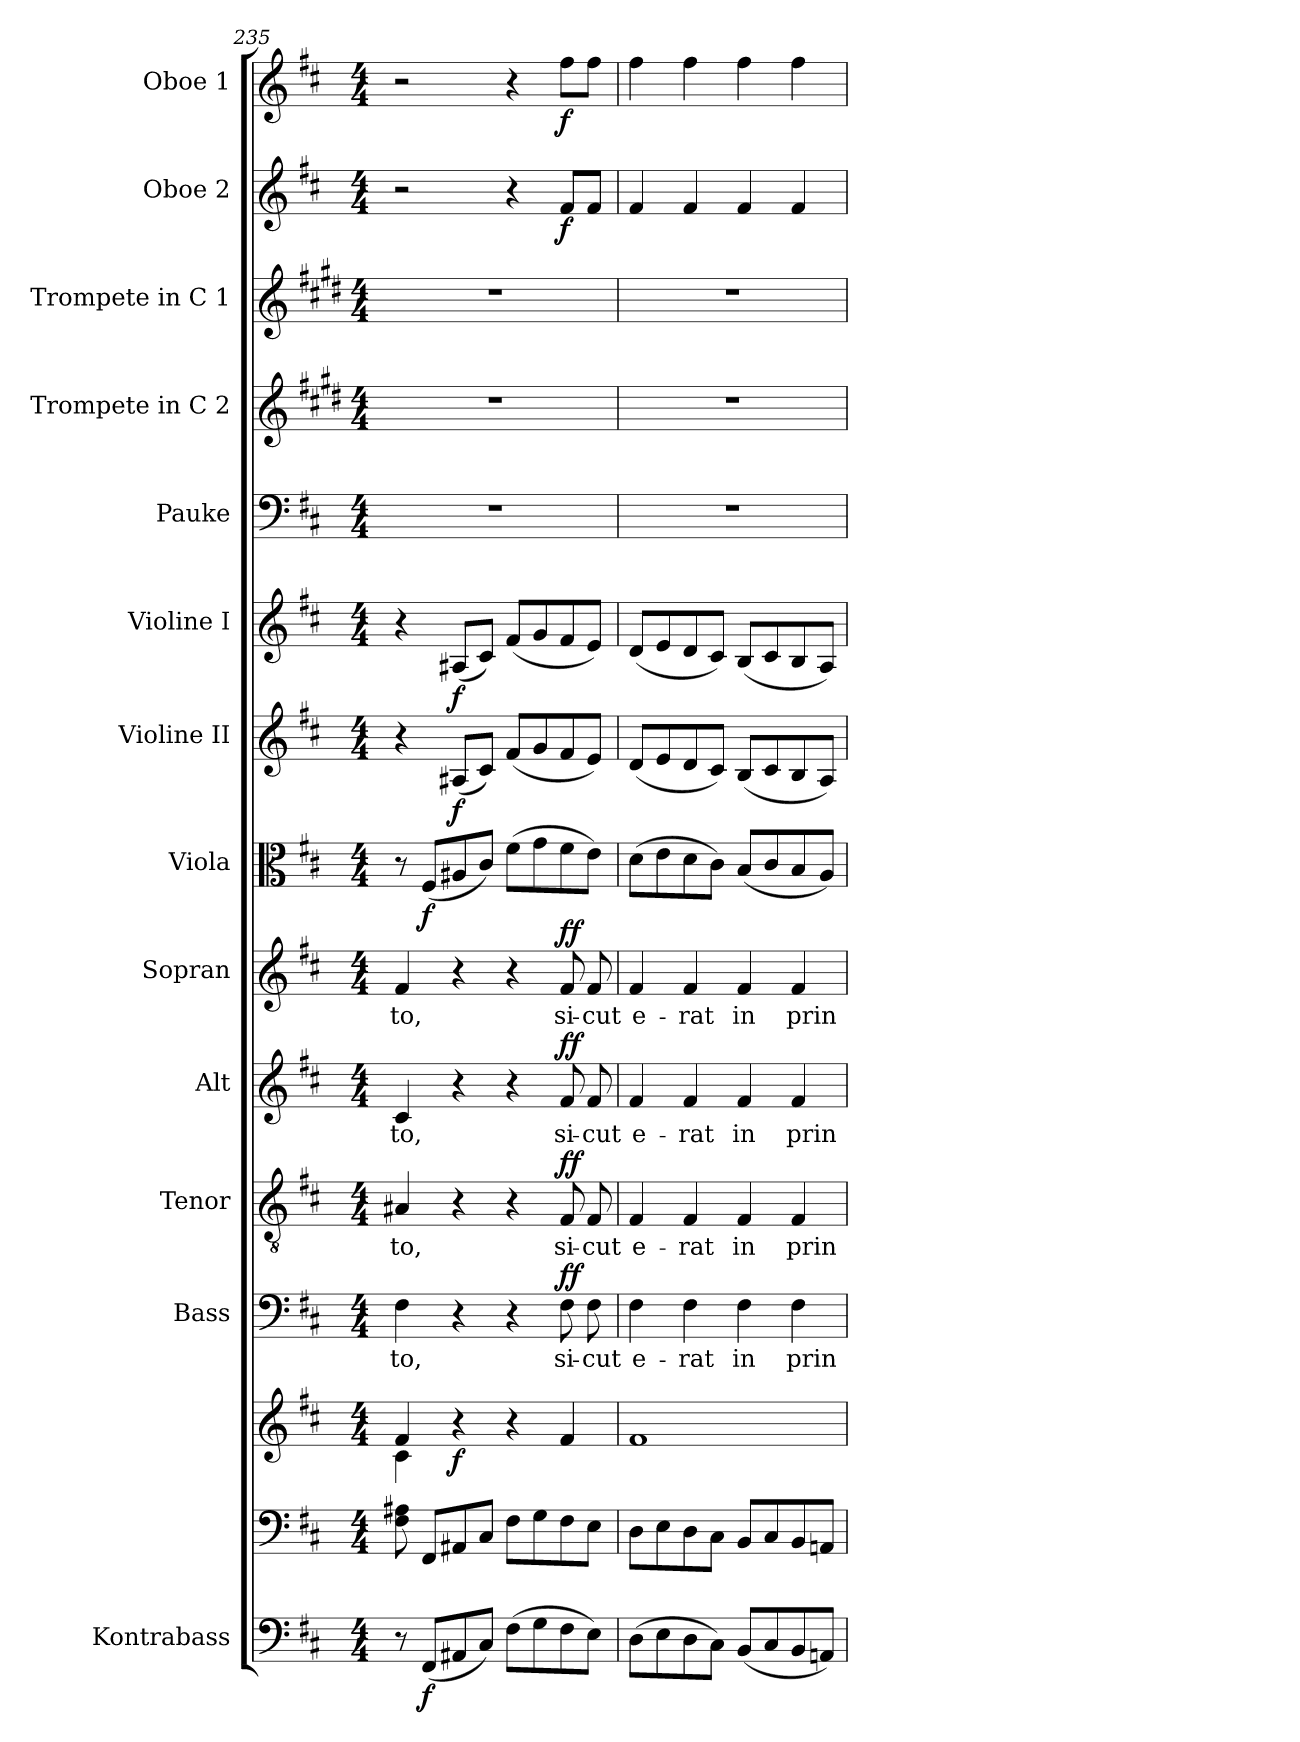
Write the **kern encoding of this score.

**kern	**dynam	**kern	**kern	**dynam	**kern	**text	**dynam	**kern	**text	**dynam	**kern	**text	**dynam	**kern	**text	**dynam	**kern	**dynam	**kern	**dynam	**kern	**dynam	**kern	**kern	**kern	**kern	**dynam	**kern	**dynam
*part14	*part14	*part13	*part13	*part13	*part12	*part12	*part12	*part11	*part11	*part11	*part10	*part10	*part10	*part9	*part9	*part9	*part8	*part8	*part7	*part7	*part6	*part6	*part5	*part4	*part3	*part2	*part2	*part1	*part1
*staff15	*staff15	*staff14	*staff13	*staff13/14	*staff12	*staff12	*staff12	*staff11	*staff11	*staff11	*staff10	*staff10	*staff10	*staff9	*staff9	*staff9	*staff8	*staff8	*staff7	*staff7	*staff6	*staff6	*staff5	*staff4	*staff3	*staff2	*staff2	*staff1	*staff1
*I"Kontrabass	*	*	*	*	*I"Bass	*	*	*I"Tenor	*	*	*I"Alt	*	*	*I"Sopran	*	*	*I"Viola	*	*I"Violine II	*	*I"Violine I	*	*I"Pauke	*I"Trompete in C 2	*I"Trompete in C 1	*I"Oboe 2	*	*I"Oboe 1	*
*I'Kb.	*	*	*	*	*I'B	*	*	*I'T	*	*	*I'A	*	*	*I'S	*	*	*I'Vla.	*	*I'Vl. II	*	*I'Vl. I	*	*I'Pk.	*	*	*I'Ob. 2	*	*I'Ob. 1	*
*clefF4	*	*clefF4	*clefG2	*	*clefF4	*	*	*clefGv2	*	*	*clefG2	*	*	*clefG2	*	*	*clefC3	*	*clefG2	*	*clefG2	*	*clefF4	*clefG2	*clefG2	*clefG2	*	*clefG2	*
*ITrd7c12	*	*	*	*	*	*	*	*	*	*	*	*	*	*	*	*	*	*	*	*	*	*	*	*ITrd1c2	*ITrd1c2	*	*	*	*
*k[f#c#]	*	*k[f#c#]	*k[f#c#]	*	*k[f#c#]	*	*	*k[f#c#]	*	*	*k[f#c#]	*	*	*k[f#c#]	*	*	*k[f#c#]	*	*k[f#c#]	*	*k[f#c#]	*	*k[f#c#]	*k[f#c#]	*k[f#c#]	*k[f#c#]	*	*k[f#c#]	*
*D:	*	*D:	*D:	*	*D:	*	*	*D:	*	*	*D:	*	*	*D:	*	*	*D:	*	*D:	*	*D:	*	*D:	*D:	*D:	*D:	*	*D:	*
*M4/4	*	*M4/4	*M4/4	*	*M4/4	*	*	*M4/4	*	*	*M4/4	*	*	*M4/4	*	*	*M4/4	*	*M4/4	*	*M4/4	*	*M4/4	*M4/4	*M4/4	*M4/4	*	*M4/4	*
=235	=235	=235	=235	=235	=235	=235	=235	=235	=235	=235	=235	=235	=235	=235	=235	=235	=235	=235	=235	=235	=235	=235	=235	=235	=235	=235	=235	=235	=235
*	*	*	*^	*	*	*	*	*	*	*	*	*	*	*	*	*	*	*	*	*	*	*	*	*	*	*	*	*	*
!	!	!	!	!	!	!	!LO:LY:b	!	!	!LO:LY:b	!	!	!LO:LY:b	!	!	!LO:LY:b	!	!	!	!	!	!	!	!	!	!	!	!	!	!
8r	.	8F#\ 8A#X\	4f#/	4c#\	.	4F#\	-to,	.	4A#X/	-to,	.	4c#/	-to,	.	4f#/	-to,	.	8r	.	4r	.	4r	.	1r	1r	1r	2r	.	2r	.
!	!LO:DY:b	!	!	!	!	!	!	!	!	!	!	!	!	!	!	!	!	!	!LO:DY:b	!	!	!	!	!	!	!	!	!	!	!
(<8FFF#/L	f	8FF#/L	.	.	.	.	.	.	.	.	.	.	.	.	.	.	.	(<8F#/L	f	.	.	.	.	.	.	.	.	.	.	.
!	!	!	!	!	!LO:DY:b	!	!	!	!	!	!	!	!	!	!	!	!	!	!	!	!LO:DY:b	!	!LO:DY:b	!	!	!	!	!	!	!
8AAA#X/	.	8AA#X/	4r	2.ryy	f	4r	.	.	4r	.	.	4r	.	.	4r	.	.	8A#X/	.	(<8A#X/L	f	(<8A#X/L	f	.	.	.	.	.	.	.
8CC#/J)	.	8C#/J	.	.	.	.	.	.	.	.	.	.	.	.	.	.	.	8c#/J)	.	8c#/J)	.	8c#/J)	.	.	.	.	.	.	.	.
(>8FF#\L	.	8F#\L	4r	.	.	4r	.	.	4r	.	.	4r	.	.	4r	.	.	(>8f#\L	.	(<8f#/L	.	(<8f#/L	.	.	.	.	4r	.	4r	.
8GG\	.	8G\	.	.	.	.	.	.	.	.	.	.	.	.	.	.	.	8g\	.	8g/	.	8g/	.	.	.	.	.	.	.	.
!	!	!	!	!	!	!	!LO:LY:b	!LO:DY:a	!	!LO:LY:b	!LO:DY:a	!	!LO:LY:b	!LO:DY:a	!	!LO:LY:b	!LO:DY:a	!	!	!	!	!	!	!	!	!	!	!LO:DY:b	!	!LO:DY:b
8FF#\	.	8F#\	4f#/	.	.	8F#\	si-	ff	8F#/	si-	ff	8f#/	si-	ff	8f#/	si-	ff	8f#\	.	8f#/	.	8f#/	.	.	.	.	8f#/L	f	8ff#\L	f
!	!	!	!	!	!	!	!LO:LY:b	!	!	!LO:LY:b	!	!	!LO:LY:b	!	!	!LO:LY:b	!	!	!	!	!	!	!	!	!	!	!	!	!	!
8EE\J)	.	8E\J	.	.	.	8F#\	-cut	.	8F#/	-cut	.	8f#/	-cut	.	8f#/	-cut	.	8e\J)	.	8e/J)	.	8e/J)	.	.	.	.	8f#/J	.	8ff#\J	.
*	*	*	*v	*v	*	*	*	*	*	*	*	*	*	*	*	*	*	*	*	*	*	*	*	*	*	*	*	*	*	*
=236	=236	=236	=236	=236	=236	=236	=236	=236	=236	=236	=236	=236	=236	=236	=236	=236	=236	=236	=236	=236	=236	=236	=236	=236	=236	=236	=236	=236	=236
!	!	!	!	!	!	!LO:LY:b	!	!	!LO:LY:b	!	!	!LO:LY:b	!	!	!LO:LY:b	!	!	!	!	!	!	!	!	!	!	!	!	!	!
(>8DD\L	.	8D\L	1f#	.	4F#\	e-	.	4F#/	e-	.	4f#/	e-	.	4f#/	e-	.	(>8d\L	.	(<8d/L	.	(<8d/L	.	1r	1r	1r	4f#/	.	4ff#\	.
8EE\	.	8E\	.	.	.	.	.	.	.	.	.	.	.	.	.	.	8e\	.	8e/	.	8e/	.	.	.	.	.	.	.	.
!	!	!	!	!	!	!LO:LY:b	!	!	!LO:LY:b	!	!	!LO:LY:b	!	!	!LO:LY:b	!	!	!	!	!	!	!	!	!	!	!	!	!	!
8DD\	.	8D\	.	.	4F#\	-rat	.	4F#/	-rat	.	4f#/	-rat	.	4f#/	-rat	.	8d\	.	8d/	.	8d/	.	.	.	.	4f#/	.	4ff#\	.
8CC#\J)	.	8C#\J	.	.	.	.	.	.	.	.	.	.	.	.	.	.	8c#\J)	.	8c#/J)	.	8c#/J)	.	.	.	.	.	.	.	.
!	!	!	!	!	!	!LO:LY:b	!	!	!LO:LY:b	!	!	!LO:LY:b	!	!	!LO:LY:b	!	!	!	!	!	!	!	!	!	!	!	!	!	!
(<8BBB/L	.	8BB/L	.	.	4F#\	in	.	4F#/	in	.	4f#/	in	.	4f#/	in	.	(<8B/L	.	(<8B/L	.	(<8B/L	.	.	.	.	4f#/	.	4ff#\	.
8CC#/	.	8C#/	.	.	.	.	.	.	.	.	.	.	.	.	.	.	8c#/	.	8c#/	.	8c#/	.	.	.	.	.	.	.	.
!	!	!	!	!	!	!LO:LY:b	!	!	!LO:LY:b	!	!	!LO:LY:b	!	!	!LO:LY:b	!	!	!	!	!	!	!	!	!	!	!	!	!	!
8BBB/	.	8BB/	.	.	4F#\	prin-	.	4F#/	prin-	.	4f#/	prin-	.	4f#/	prin-	.	8B/	.	8B/	.	8B/	.	.	.	.	4f#/	.	4ff#\	.
8AAAn/J)	.	8AAn/J	.	.	.	.	.	.	.	.	.	.	.	.	.	.	8A/J)	.	8A/J)	.	8A/J)	.	.	.	.	.	.	.	.
=	=	=	=	=	=	=	=	=	=	=	=	=	=	=	=	=	=	=	=	=	=	=	=	=	=	=	=	=	=
*-	*-	*-	*-	*-	*-	*-	*-	*-	*-	*-	*-	*-	*-	*-	*-	*-	*-	*-	*-	*-	*-	*-	*-	*-	*-	*-	*-	*-	*-
